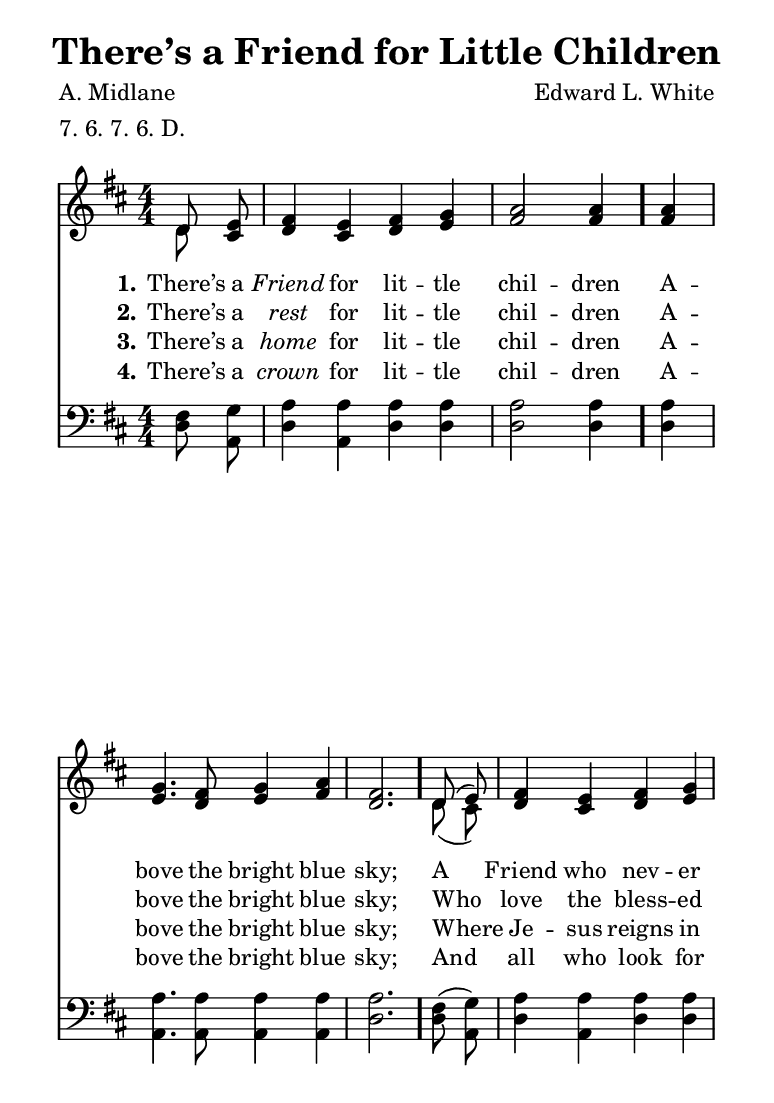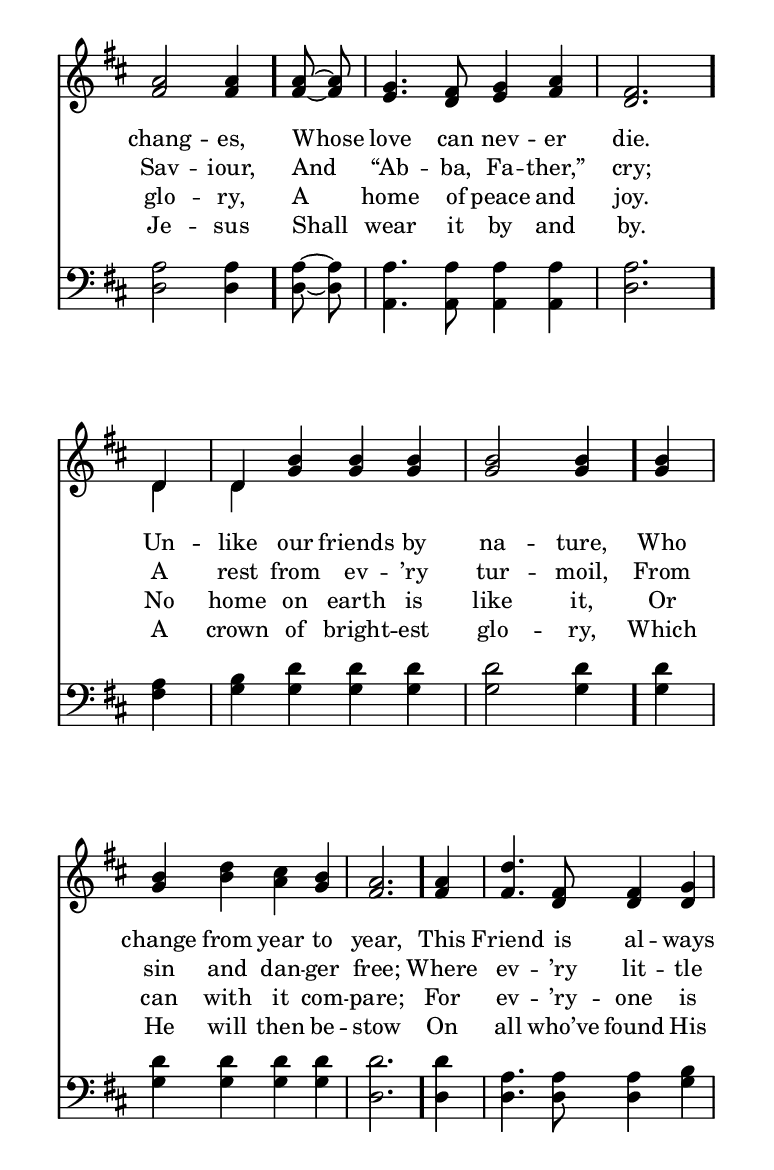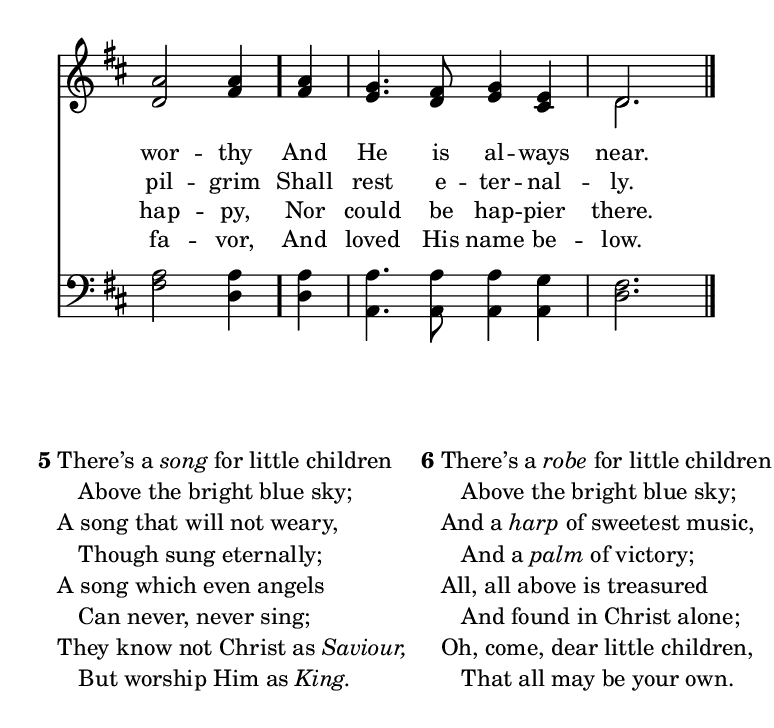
\include "common/global.ily"
\paper {
  \include "common/paper.ily"
  ragged-last-bottom = ##t
}

\header{
  %children
  hymnnumber = "323"
  title = "There’s a Friend for Little Children"
  tunename = "Watcher"
  meter = "7. 6. 7. 6. D."
  poet = "A. Midlane"
  composer = "Edward L. White"
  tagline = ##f
}

global = {
  \include "common/overrides.ily"
  \override Staff.TimeSignature.style = #'numbered
  \time 4/4
  \override Score.MetronomeMark.transparent = ##t % hide all fermata changes too
  \tempo 4=90
  \key d \major
  \partial 4
  \autoBeamOff
}

patternA = { c8 c | c4 c c c | c2 c4 }
patternB = { c4 | c4. c8 c4 c | c2. }
patternC = { c8 ~ c8 | c4. c8 c4 c | c2. }
patternD = { c4 | c c c c | c2 c4 }
patternE = { c4 | c c c c | c2. }
patternF = { c4 | c4. c8 c4 c | c2 c4 }

notesSoprano = {
\global
\relative c' {

  \changePitch \patternA { d e | fis e fis g | a a }
  \changePitch \patternB { a | g fis g a | fis } \eogbreak
  \changePitch \patternA { d( e) | fis e fis g | a a }
  \changePitch \patternC { a a | g fis g a | fis } \eogbreak
  \changePitch \patternD { d | d b' b b | b b }
  \changePitch \patternE { b | b d cis b | a } \eogbreak
  \changePitch \patternF { a | d fis, fis g | a a }
  \changePitch \patternB { a | g fis g e | d }

  \bar "|."

}
}

notesAlto = {
\global
\relative e' {

  \changePitch \patternA { d cis | d cis d e | fis fis }
  \changePitch \patternB { fis | e d e fis | d }
  \changePitch \patternA { d( cis) | d cis d e | fis fis }
  \changePitch \patternC { fis fis | e d e fis | d }
  \changePitch \patternD { d | d g g g | g g }
  \changePitch \patternE { g | g b a g | fis }
  \changePitch \patternF { fis | fis d d d | d fis }
  \changePitch \patternB { fis | e d e cis | d }

}
}

notesTenor = {
\global
\relative a {

  \changePitch \patternA { fis g | a a a a | a a }
  \changePitch \patternB { a | a a a a | a }
  \changePitch \patternA { fis( g) | a a a a | a a }
  \changePitch \patternC { a a | a a a a | a }
  \changePitch \patternD { a | b d d d | d d }
  \changePitch \patternE { d | d d d d | d }
  \changePitch \patternF { d | a a a b | a a }
  \changePitch \patternB { a | a a a g | fis }

}
}

notesBass = {
\global
\relative f {

  \changePitch \patternA { d a | d a d d | d d }
  \changePitch \patternB { d | a a a a | d }
  \changePitch \patternA { d( a) | d a d d | d d }
  \changePitch \patternC { d d | a a a a | d }
  \changePitch \patternD { fis | g g g g | g g }
  \changePitch \patternE { g | g g g g | d }
  \changePitch \patternF { d | d d d g | fis d }
  \changePitch \patternB { d | a a a a | d }

}
}

wordsA = \lyricmode {
\set stanza = "1."

There’s a \italicsOn Friend \italicsOff for lit -- tle chil -- dren \bar "."
A -- bove the bright blue sky; \bar "."
A Friend who nev -- er chang -- es, \bar "."
Whose love can nev -- er die. \bar "."
Un -- like our friends by na -- ture, \bar "."
Who change from year to year, \bar "."
This Friend is al -- ways wor -- thy \bar "."
And He is al -- ways near. \bar "."

}

wordsB = \lyricmode {
\set stanza = "2."

There’s a \italicsOn rest \italicsOff for lit -- tle chil -- dren
A -- bove the bright blue sky;
Who love the bless -- ed Sav -- iour,
And “Ab -- ba, Fa -- ther,” cry;
A rest from ev -- ’ry tur -- moil,
From sin and dan -- ger free;
Where ev -- ’ry lit -- tle pil -- grim
Shall rest e -- ter -- nal -- ly.

}

wordsC = \lyricmode {
\set stanza = "3."

There’s a \italicsOn home \italicsOff for lit -- tle chil -- dren
A -- bove the bright blue sky;
Where Je -- sus reigns in glo -- ry,
A home of peace and joy.
No home on earth is like it,
Or can with it com -- pare;
For ev -- ’ry -- one is hap -- py,
Nor could be hap -- pier there.

}

wordsD = \lyricmode {
\set stanza = "4."

There’s a \italicsOn crown \italicsOff for lit -- tle chil -- dren
A -- bove the bright blue sky;
And all who look for Je -- sus
Shall wear it by and by.
A crown of bright -- est glo -- ry,
Which He will then be -- stow
On all who’ve found His fa -- vor,
And loved His name be -- low.

}

wordsE = \markuplist {

\line { There’s a \italic song for little children }
\line { { \hspace #2 } Above the bright blue sky; }
\line { A song that will not weary, }
\line { { \hspace #2 } Though sung eternally; }
\line { A song which even angels }
\line { { \hspace #2 } Can never, never sing; }
\line { They know not Christ as \italic Saviour, }
\line { { \hspace #2 } But worship Him as \italic King. }

}

wordsF = \markuplist {

\line { There’s a \italic robe for little children }
\line { { \hspace #2 } Above the bright blue sky; }
\line { And a \italic harp of sweetest music, }
\line { { \hspace #2 } And a \italic palm of victory; }
\line { All, all above is treasured }
\line { { \hspace #2 } And found in Christ alone; }
\line { Oh, come, dear little children, }
\line { { \hspace #2 } That all may be your own. }

}

\score {
  \context ChoirStaff <<
    \context Staff = upper <<
      \set Staff.autoBeaming = ##f
      \set ChoirStaff.systemStartDelimiter = #'SystemStartBar
      \set ChoirStaff.printPartCombineTexts = ##f
      \partcombine #'(2 . 11) \notesSoprano \notesAlto
      \context NullVoice = sopranos { \voiceOne << \notesSoprano >> }
      \context Lyrics = one   \lyricsto sopranos \wordsA
      \context Lyrics = two   \lyricsto sopranos \wordsB
      \context Lyrics = three \lyricsto sopranos \wordsC
      \context Lyrics = four  \lyricsto sopranos \wordsD
    >>
    \context Staff = men <<
      \set Staff.autoBeaming = ##f
      \clef bass
      \set ChoirStaff.printPartCombineTexts = ##f
      \partcombine #'(2 . 11) \notesTenor \notesBass
    >>
  >>
  \layout {
    \include "common/layout.ily"
  }
  #(cond ((ly:get-option 'eog-midi-permitted) #{ \midi{
    \include "common/midi.ily"
  } #}))
}

\noPageBreak

\markup { \fill-line {
  \hspace #0.1
  \line{ \bold 5 \column { \wordsE } }
  \hspace #0.1
  \line{ \bold 6 \column { \wordsF } }
  \hspace #0.1
} }

\version "2.19.49"  % necessary for upgrading to future LilyPond versions.

% vi:set et ts=2 sw=2 ai nocindent syntax=lilypond:
